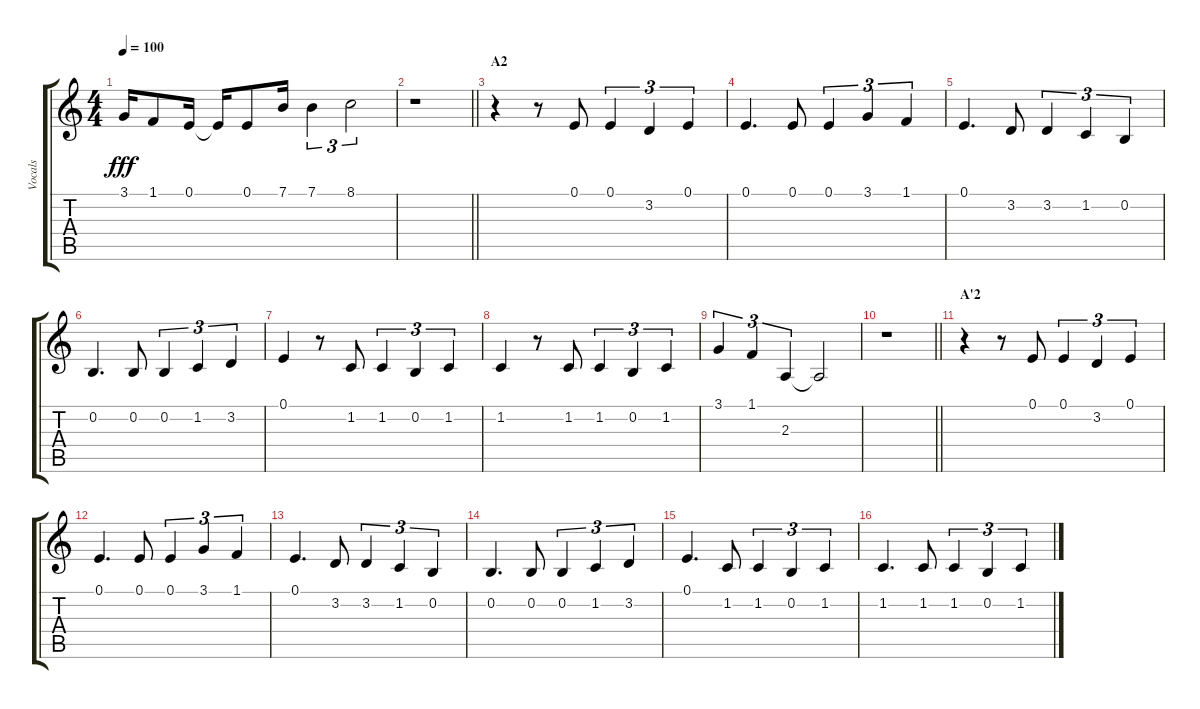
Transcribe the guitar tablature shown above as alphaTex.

\track ("Vocals" "Vocals") {instrument voiceoohs}
\staff {score tabs}
\tuning (E4 B3 G3 D3 A2 E2) {hide}
\ts (4 4)
\tempo 100
\clef g2
\ks c
3.1.16{dy fff} 1.1.8 0.1.16 0.1{t}.16 0.1.8 7.1.16 7.1.4{tu (3 2)} 8.1.2{tu (3 2)} |
\barLineRight lightlight
r.1 |
\section ("" "A2")
r.4 r.8 0.1.8 0.1.4{tu (3 2)} 3.2.4{tu (3 2)} 0.1.4{tu (3 2)} |
0.1.4{d} 0.1.8 0.1.4{tu (3 2)} 3.1.4{tu (3 2)} 1.1.4{tu (3 2)} |
0.1.4{d} 3.2.8 3.2.4{tu (3 2)} 1.2.4{tu (3 2)} 0.2.4{tu (3 2)} |
0.2.4{d} 0.2.8 0.2.4{tu (3 2)} 1.2.4{tu (3 2)} 3.2.4{tu (3 2)} |
0.1.4 r.8 1.2.8 1.2.4{tu (3 2)} 0.2.4{tu (3 2)} 1.2.4{tu (3 2)} |
1.2.4 r.8 1.2.8 1.2.4{tu (3 2)} 0.2.4{tu (3 2)} 1.2.4{tu (3 2)} |
3.1.4{tu (3 2)} 1.1.4{tu (3 2)} 2.3.4{tu (3 2)} 2.3{t}.2 |
\barLineRight lightlight
r.1 |
\section ("" "A'2")
r.4 r.8 0.1.8 0.1.4{tu (3 2)} 3.2.4{tu (3 2)} 0.1.4{tu (3 2)} |
0.1.4{d} 0.1.8 0.1.4{tu (3 2)} 3.1.4{tu (3 2)} 1.1.4{tu (3 2)} |
0.1.4{d} 3.2.8 3.2.4{tu (3 2)} 1.2.4{tu (3 2)} 0.2.4{tu (3 2)} |
0.2.4{d} 0.2.8 0.2.4{tu (3 2)} 1.2.4{tu (3 2)} 3.2.4{tu (3 2)} |
0.1.4{d} 1.2.8 1.2.4{tu (3 2)} 0.2.4{tu (3 2)} 1.2.4{tu (3 2)} |
1.2.4{d} 1.2.8 1.2.4{tu (3 2)} 0.2.4{tu (3 2)} 1.2.4{tu (3 2)}
